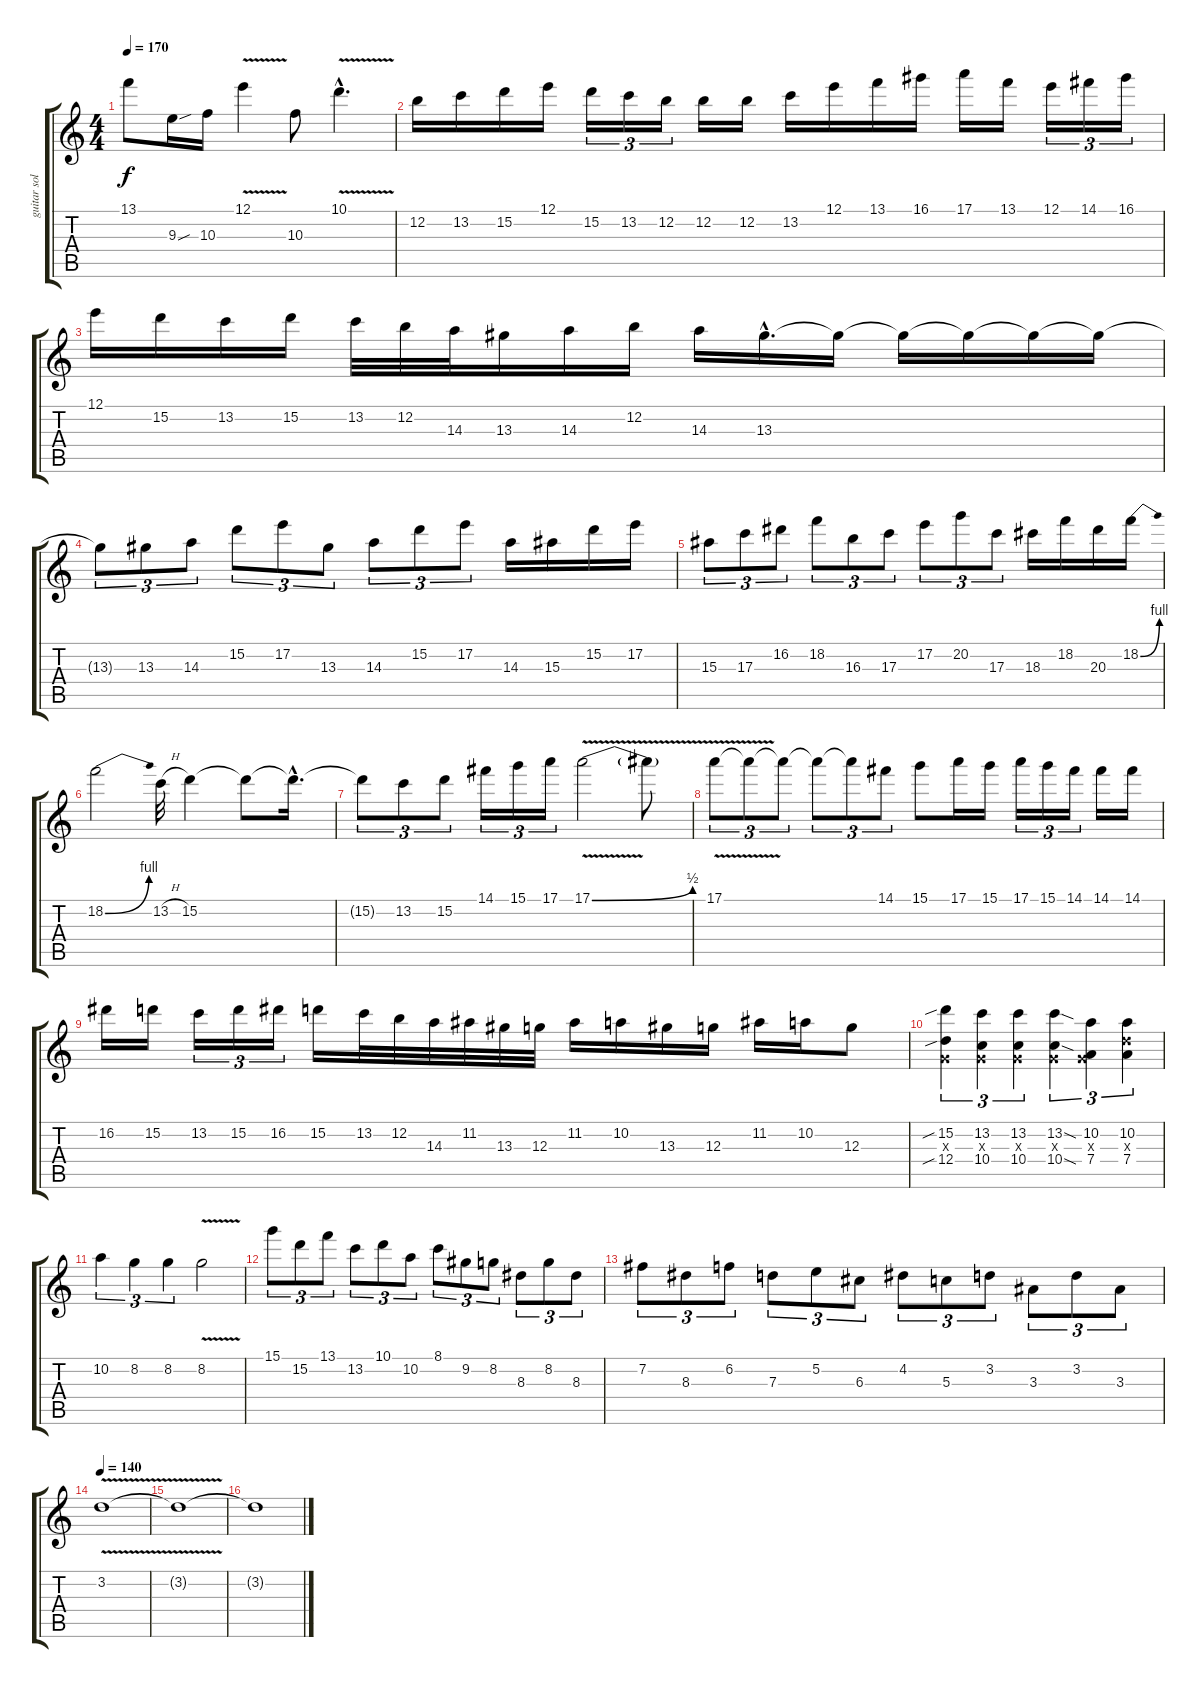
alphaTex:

\track ("guitar solo 3" "guitar sol") {instrument distortionguitar}
\staff {score tabs}
\tuning (E4 B3 G3 D3 A2 D2) {hide}
\ts (4 4)
\tempo 170
\clef g2
\ks c
13.1{t}.8{dy f} 9.3{sou}.16 10.3.16 12.1{v}.4 10.3.8 10.1{v hac}.4{d} |
12.2.16 13.2.16 15.2.16 12.1.16 15.2.16{tu (3 2)} 13.2.16{tu (3 2)} 12.2.16{tu (3 2)} 12.2.16 12.2.16 13.2.16 12.1.16 13.1.16 16.1.16 17.1.16 13.1.16 12.1.16{tu (3 2)} 14.1.16{tu (3 2)} 16.1.16{tu (3 2)} |
12.1.16 15.2.16 13.2.16 15.2.16 13.2.32 12.2.32 14.3.32 13.3.16 14.3.16 12.2.16 14.3.16 13.3{hac}.16{d} 13.3{t}.16 13.3{t}.16 13.3{t}.16 13.3{t}.16 13.3{t}.16 |
13.3{t}.8{tu (3 2)} 13.3.8{tu (3 2)} 14.3.8{tu (3 2)} 15.2.8{tu (3 2)} 17.2.8{tu (3 2)} 13.3.8{tu (3 2)} 14.3.8{tu (3 2)} 15.2.8{tu (3 2)} 17.2.8{tu (3 2)} 14.3.16 15.3.16 15.2.16 17.2.16 |
15.3.8{tu (3 2)} 17.3.8{tu (3 2)} 16.2.8{tu (3 2)} 18.2.8{tu (3 2)} 16.3.8{tu (3 2)} 17.3.8{tu (3 2)} 17.2.8{tu (3 2)} 20.2.8{tu (3 2)} 17.3.8{tu (3 2)} 18.3.16 18.2.16 20.3.16 18.2{be (bend 0 0 60 4)}.16 |
18.2{be (bend 0 0 60 4)}.2 13.2{h}.32 15.2.4 15.2{t}.8 15.2{hac t}.16{d} |
15.2{t}.8{tu (3 2)} 13.2.8{tu (3 2)} 15.2.8{tu (3 2)} 14.1.16{tu (3 2)} 15.1.16{tu (3 2)} 17.1.16{tu (3 2)} 17.1{be (bend 0 0 60 2) v}.2 17.1{t}.8 |
17.1{v}.8{tu (3 2)} 17.1{t}.8{tu (3 2)} 17.1{t}.8{tu (3 2)} 17.1{t}.8{tu (3 2)} 17.1{t}.8{tu (3 2)} 14.1.8{tu (3 2)} 15.1.8 17.1.16 15.1.16 17.1.16{tu (3 2)} 15.1.16{tu (3 2)} 14.1.16{tu (3 2)} 14.1.16 14.1.16 |
16.2.16 15.2.16 13.2.16{tu (3 2)} 15.2.16{tu (3 2)} 16.2.16{tu (3 2)} 15.2.16 13.2.32 12.2.32 14.3.32 11.2.32 13.3.32 12.3.32 11.2.16 10.2.16 13.3.16 12.3.16 11.2.16 10.2.16 12.3.8 |
(15.2{sib} 0.3{x} 12.4{sib}).4{tu (3 2)} (13.2 0.3{x} 10.4).4{tu (3 2)} (13.2 0.3{x} 10.4).4{tu (3 2)} (13.2{sod} 0.3{x} 10.4{sod}).4{tu (3 2)} (10.2 0.3{x} 7.4).4{tu (3 2)} (10.2 7.3{x} 7.4).4{tu (3 2)} |
10.2.4{tu (3 2)} 8.2.4{tu (3 2)} 8.2.4{tu (3 2)} 8.2{v}.2 |
15.1.8{tu (3 2)} 15.2.8{tu (3 2)} 13.1.8{tu (3 2)} 13.2.8{tu (3 2)} 10.1.8{tu (3 2)} 10.2.8{tu (3 2)} 8.1.8{tu (3 2)} 9.2.8{tu (3 2)} 8.2.8{tu (3 2)} 8.3.8{tu (3 2)} 8.2.8{tu (3 2)} 8.3.8{tu (3 2)} |
7.2.8{tu (3 2)} 8.3.8{tu (3 2)} 6.2.8{tu (3 2)} 7.3.8{tu (3 2)} 5.2.8{tu (3 2)} 6.3.8{tu (3 2)} 4.2.8{tu (3 2)} 5.3.8{tu (3 2)} 3.2.8{tu (3 2)} 3.3.8{tu (3 2)} 3.2.8{tu (3 2)} 3.3.8{tu (3 2)} |
\tempo 150
\tempo 140
3.2{v}.1 |
3.2{t}.1 |
3.2{t}.1
